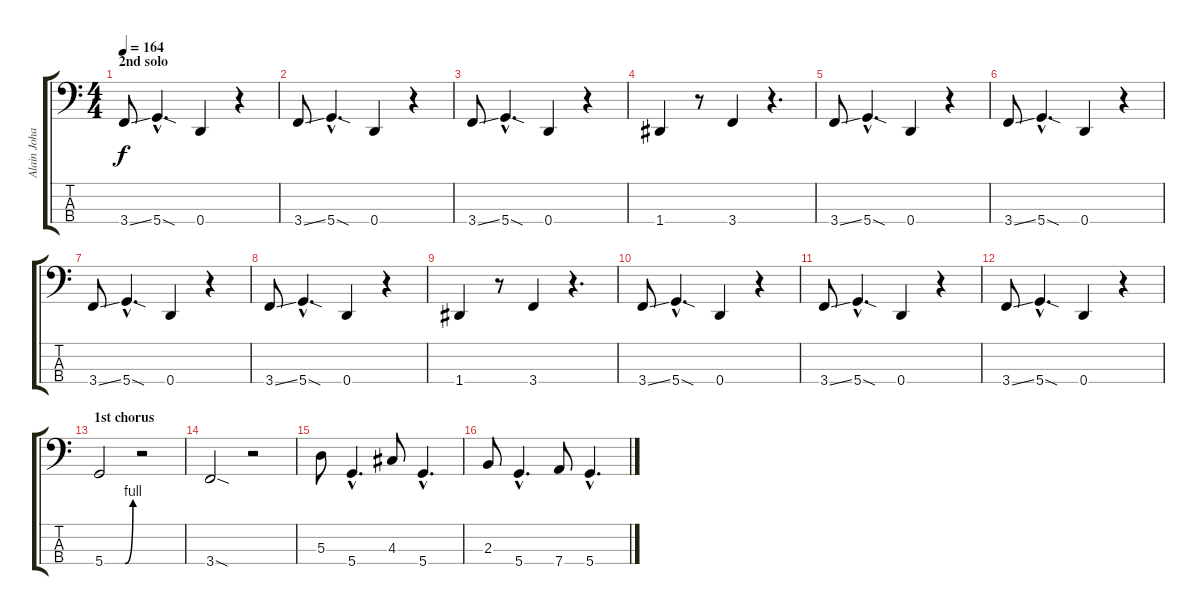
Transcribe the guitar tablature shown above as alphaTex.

\track ("Alain Johannes - bass" "Alain Joha") {instrument electricbasspick}
\staff {score tabs}
\tuning (G2 D2 A1 D1) {hide}
\ts (4 4)
\section ("" "2nd solo")
\tempo 164
\clef f4
\ks c
3.4{ss}.8{dy f} 5.4{sod hac}.4{d} 0.4.4 r.4 |
3.4{ss}.8 5.4{sod hac}.4{d} 0.4.4 r.4 |
3.4{ss}.8 5.4{sod hac}.4{d} 0.4.4 r.4 |
1.4.4 r.8 3.4.4 r.4{d} |
3.4{ss}.8 5.4{sod hac}.4{d} 0.4.4 r.4 |
3.4{ss}.8 5.4{sod hac}.4{d} 0.4.4 r.4 |
3.4{ss}.8 5.4{sod hac}.4{d} 0.4.4 r.4 |
3.4{ss}.8 5.4{sod hac}.4{d} 0.4.4 r.4 |
1.4.4 r.8 3.4.4 r.4{d} |
3.4{ss}.8 5.4{sod hac}.4{d} 0.4.4 r.4 |
3.4{ss}.8 5.4{sod hac}.4{d} 0.4.4 r.4 |
3.4{ss}.8 5.4{sod hac}.4{d} 0.4.4 r.4 |
\section ("" "1st chorus")
5.4{be (custom 0 0 29 0 36 0 43 0 60 4)}.2 r.2 |
3.4{sod}.2 r.2 |
5.3.8 5.4{hac}.4{d} 4.3.8 5.4{hac}.4{d} |
2.3.8 5.4{hac}.4{d} 7.4.8 5.4{hac}.4{d}
